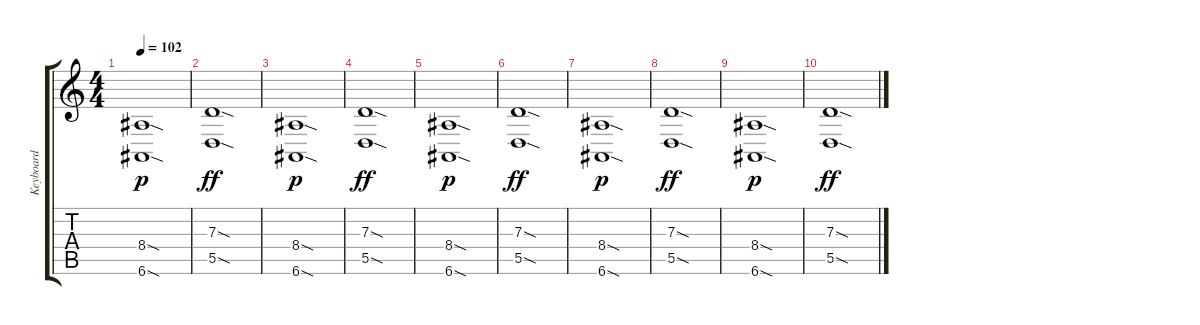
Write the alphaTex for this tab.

\track ("Keyboard" "Keyboard") {instrument lead2sawtooth}
\staff {score tabs}
\tuning (E4 B3 G3 D3 A2 E2) {hide}
\ts (4 4)
\tempo 102
\clef g2
\ks c
(8.4{sod} 6.6{sod}).1{dy p} |
(7.3{sod} 5.5{sod}).1{dy ff} |
(8.4{sod} 6.6{sod}).1{dy p} |
(7.3{sod} 5.5{sod}).1{dy ff volume 9 instrument lead2sawtooth} |
(8.4{sod} 6.6{sod}).1{dy p} |
(7.3{sod} 5.5{sod}).1{dy ff} |
(8.4{sod} 6.6{sod}).1{dy p} |
(7.3{sod} 5.5{sod}).1{dy ff} |
(8.4{sod} 6.6{sod}).1{dy p} |
(7.3{sod} 5.5{sod}).1{dy ff}
